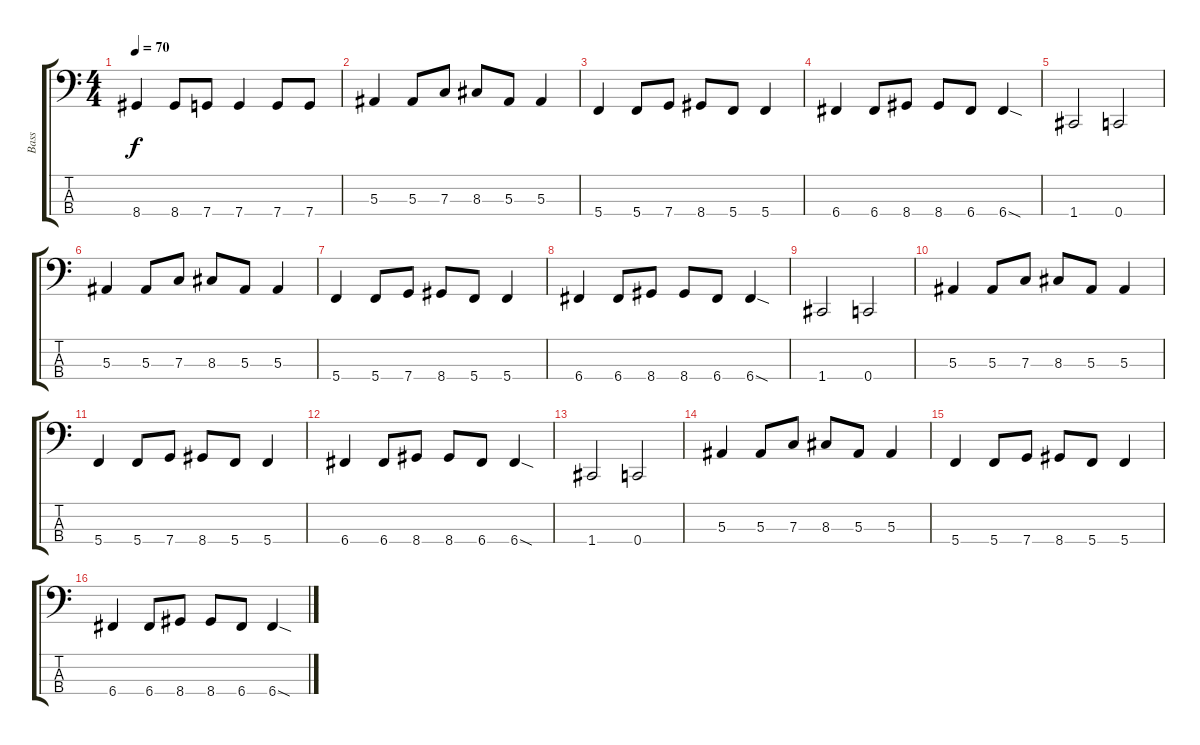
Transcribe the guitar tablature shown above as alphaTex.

\track ("Bass" "Bass") {instrument electricbasspick}
\staff {score tabs}
\tuning (Eb2 Bb1 F1 C1) {hide}
\ts (4 4)
\tempo 70
\clef f4
\ks c
8.4.4{dy f} 8.4.8 7.4.8 7.4.4 7.4.8 7.4.8 |
5.3.4 5.3.8 7.3.8 8.3.8 5.3.8 5.3.4 |
5.4.4 5.4.8 7.4.8 8.4.8 5.4.8 5.4.4 |
6.4.4 6.4.8 8.4.8 8.4.8 6.4.8 6.4{sod}.4 |
1.4.2 0.4.2 |
5.3.4 5.3.8 7.3.8 8.3.8 5.3.8 5.3.4 |
5.4.4 5.4.8 7.4.8 8.4.8 5.4.8 5.4.4 |
6.4.4 6.4.8 8.4.8 8.4.8 6.4.8 6.4{sod}.4 |
1.4.2 0.4.2 |
5.3.4 5.3.8 7.3.8 8.3.8 5.3.8 5.3.4 |
5.4.4 5.4.8 7.4.8 8.4.8 5.4.8 5.4.4 |
6.4.4 6.4.8 8.4.8 8.4.8 6.4.8 6.4{sod}.4 |
1.4.2 0.4.2 |
5.3.4 5.3.8 7.3.8 8.3.8 5.3.8 5.3.4 |
5.4.4 5.4.8 7.4.8 8.4.8 5.4.8 5.4.4 |
6.4.4 6.4.8 8.4.8 8.4.8 6.4.8 6.4{sod}.4
